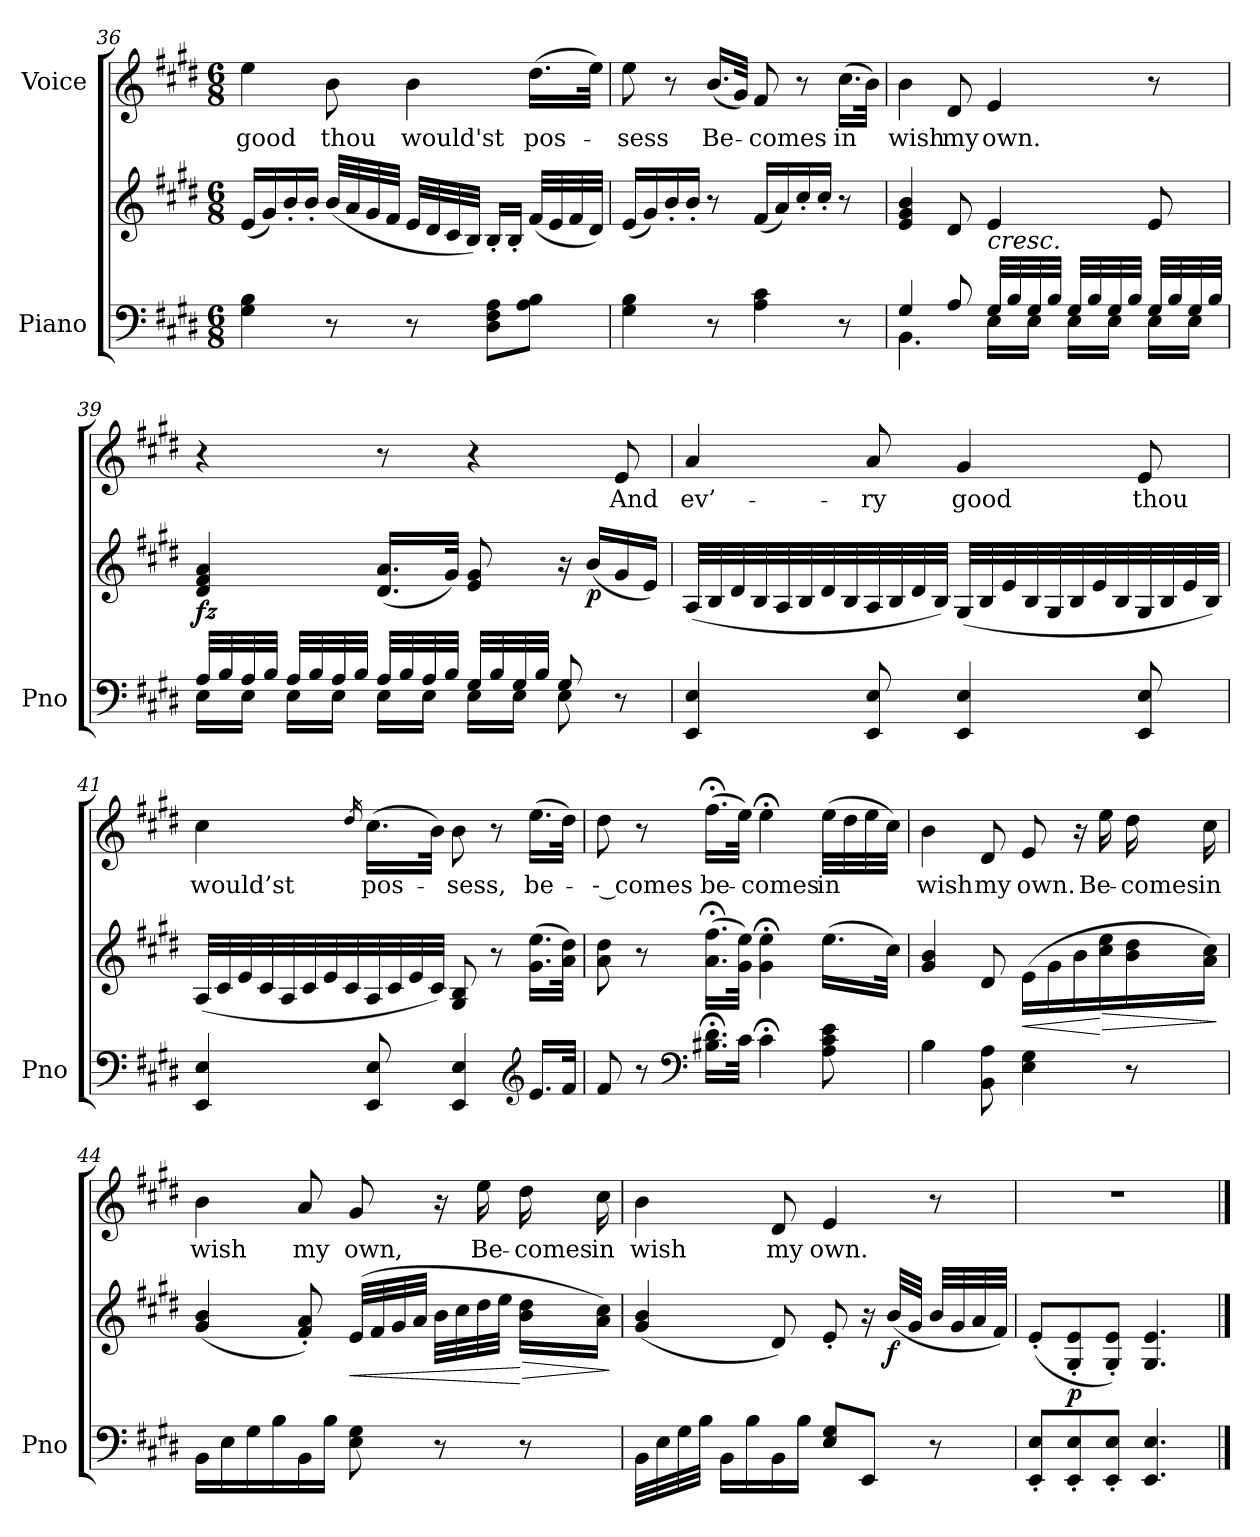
**kern	**kern	**dynam	**kern	**text
*part2	*part2	*part2	*part1	*part1
*staff3	*staff2	*staff2/3	*staff1	*staff1
*I"Piano	*	*	*I"Voice	*
*I'Pno	*	*	*	*
*clefF4	*clefG2	*	*clefG2	*
*k[f#c#g#d#]	*k[f#c#g#d#]	*	*k[f#c#g#d#]	*
*M6/8	*M6/8	*	*M6/8	*
=36	=36	=36	=36	=36
4G#\ 4B\	(16e/LL	.	4ee\	good
.	16g#/)	.	.	.
.	16b'/	.	.	.
.	16b'/JJ	.	.	.
8r	(32b/LLL	.	8b\	thou
.	32a/	.	.	.
.	32g#/	.	.	.
.	32f#/JJJ	.	.	.
8r	32e/LLL	.	4b\	would'st
.	32d#/	.	.	.
.	32c#/	.	.	.
.	32B/JJJ)	.	.	.
8D#\ 8F#\ 8A\L	16B'/LL	.	.	.
.	16B'/JJ	.	.	.
8A\ 8B\J	(32f#/LLL	.	(16.dd#\LL	pos-
.	32e/	.	.	.
.	32f#/	.	.	.
.	32d#/JJJ)	.	32ee\JJk)	.
=37	=37	=37	=37	=37
4G#\ 4B\	(16e/LL	.	8ee\	-sess
.	16g#/)	.	.	.
.	16b'/	.	8r	.
.	16b'/JJ	.	.	.
8r	8r	.	(16.b/LL	Be-
.	.	.	32g#/JJk)	.
4A\ 4c#\	(16f#/LL	.	8f#/	-comes
.	16a/)	.	.	.
.	16cc#'/	.	8r	.
.	16cc#'/JJ	.	.	.
8r	8r	.	(16.cc#\LL	in
.	.	.	32b\JJk)	.
=38	=38	=38	=38	=38
*^	*	*	*	*
4G#/	4.BB\	4e/ 4g#/ 4b/	.	4b\	wish
8A/	.	8d#/	.	8d#/	my
!	!	!LO:TX:b:i:t=cresc.	!	!	!
32G#/LLL	16E\LL	4e/	.	4e/	own.
32B/	.	.	.	.	.
32G#/	16E\JJ	.	.	.	.
32B/JJJ	.	.	.	.	.
32G#/LLL	16E\LL	.	.	.	.
32B/	.	.	.	.	.
32G#/	16E\JJ	.	.	.	.
32B/JJJ	.	.	.	.	.
32G#/LLL	16E\LL	8e/	.	8r	.
32B/	.	.	.	.	.
32G#/	16E\JJ	.	.	.	.
32B/JJJ	.	.	.	.	.
=39	=39	=39	=39	=39	=39
!	!	!	!LO:DY:b	!	!
32A/LLL	16E\LL	4d#/ 4f#/ 4a/	fz	4r	.
32B/	.	.	.	.	.
32A/	16E\JJ	.	.	.	.
32B/JJJ	.	.	.	.	.
32A/LLL	16E\LL	.	.	.	.
32B/	.	.	.	.	.
32A/	16E\JJ	.	.	.	.
32B/JJJ	.	.	.	.	.
32A/LLL	16E\LL	(>16.d#/ 16.a/LL	.	8r	.
32B/	.	.	.	.	.
32A/	16E\JJ	.	.	.	.
32B/JJJ	.	32g#/JJk)	.	.	.
32G#/LLL	16E\LL	8e/ 8g#/	.	4r	.
32B/	.	.	.	.	.
32G#/	16E\JJ	.	.	.	.
32B/JJJ	.	.	.	.	.
8G#/	8E\	16r	.	.	.
!	!	!	!LO:DY:b	!	!
.	.	(16b/LL	p	.	.
8r	8ryy	16g#/	.	8e/	And
.	.	16e/JJ)	.	.	.
*v	*v	*	*	*	*
=40	=40	=40	=40	=40
4EE/ 4E/	(32A/LLL	.	4a/	ev’-
.	32B/	.	.	.
.	32d#/	.	.	.
.	32B/	.	.	.
.	32A/	.	.	.
.	32B/	.	.	.
.	32d#/	.	.	.
.	32B/	.	.	.
8EE/ 8E/	32A/	.	8a/	-ry
.	32B/	.	.	.
.	32d#/	.	.	.
.	32B/JJJ)	.	.	.
4EE/ 4E/	(32G#/LLL	.	4g#/	good
.	32B/	.	.	.
.	32e/	.	.	.
.	32B/	.	.	.
.	32G#/	.	.	.
.	32B/	.	.	.
.	32e/	.	.	.
.	32B/	.	.	.
8EE/ 8E/	32G#/	.	8e/	thou
.	32B/	.	.	.
.	32e/	.	.	.
.	32B/JJJ)	.	.	.
=41	=41	=41	=41	=41
4EE/ 4E/	(32A/LLL	.	4cc#\	would’st
.	32c#/	.	.	.
.	32e/	.	.	.
.	32c#/	.	.	.
.	32A/	.	.	.
.	32c#/	.	.	.
.	32e/	.	.	.
.	32c#/	.	.	.
.	.	.	16qdd#/	.
8EE/ 8E/	32A/	.	(16.cc#\LL	pos-
.	32c#/	.	.	.
.	32e/	.	.	.
.	32c#/JJJ)	.	32b\JJk)	.
4EE/ 4E/	8G#/ 8B/	.	8b\	-sess,
.	8r	.	8r	.
*clefG2	*	*	*	*
16.e/LL	(16.g#\ 16.ee\LL	.	(16.ee\LL	be-
32f#/JJk	32a\ 32dd#\JJk)	.	32dd#\JJk)	.
=42	=42	=42	=42	=42
8f#/	8a\ 8dd#\	.	8dd#\	-- comes
8r	8r	.	8r	.
*clefF4	*	*	*	*
16.B#X\;< 16.d#\;<LL	(16.a\;< 16.ff#\;<LL	.	(16.ff#;<\LL	be-
32c#\JJk	32g#\ 32ee\JJk)	.	32ee\JJk)	.
4c#;<\	4g#\;< 4ee\;<	.	4ee;<\	-comes
8A\ 8c#\ 8e\	(16.ee\LL	.	(32ee\LLL	in
.	.	.	32dd#\	.
.	.	.	32ee\	.
.	32cc#\JJk)	.	32cc#\JJJ)	.
=43	=43	=43	=43	=43
4B\	4g#/ 4b/	.	4b\	wish
8BB\ 8A\	8d#/	.	8d#/	my
!	!	!LO:HP:b	!	!
4E\ 4G#\	(16e\LL	<	8e/	own.
.	16g#\	.	.	.
.	16b\	.	16r	.
!	!	!LO:HP:n=1:b	!	!
.	16cc#\ 16ee\	[ >	16ee\	Be-
8r	16b\ 16dd#\	.	16dd#\	-comes
.	16a\ 16cc#\JJ)	.	16cc#\	in
.	.	]	.	.
=44	=44	=44	=44	=44
16BB\LL	(4g#/ 4b/	.	4b\	wish
16E\	.	.	.	.
16G#\	.	.	.	.
16B\	.	.	.	.
16BB\	8f#/' 8a/')	.	8a/	my
16B\JJ	.	.	.	.
!	!	!LO:HP:b	!	!
8E\ 8G#\	(32e/LLL	<	8g#/	own,
.	32f#/	.	.	.
.	32g#/	.	.	.
.	32a/JJJ	.	.	.
8r	32b\LLL	.	16r	.
.	32cc#\	.	.	.
.	32dd#\	.	16ee\	Be-
.	32ee\JJJ	.	.	.
!	!	!LO:HP:n=1:b	!	!
8r	16b\ 16dd#\LL	[ >	16dd#\	-comes
.	16a\ 16cc#\JJ)	.	16cc#\	in
.	.	]	.	.
=45	=45	=45	=45	=45
32BB\LLL	(4g#/ 4b/	.	4b\	wish
32E\	.	.	.	.
32G#\	.	.	.	.
32B\JJJ	.	.	.	.
16BB\LL	.	.	.	.
16B\	.	.	.	.
16BB\	8d#/)	.	8d#/	my
16B\JJ	.	.	.	.
8E/ 8G#/L	8e'/	.	4e/	own.
8EE/J	16r	.	.	.
!	!	!LO:DY:b	!	!
.	(32b/LLL	f	.	.
.	32g#/JJJ	.	.	.
8r	32b/LLL	.	8r	.
.	32g#/	.	.	.
.	32a/	.	.	.
.	32f#/JJJ)	.	.	.
=46	=46	=46	=46	=46
8EE/' 8E/'L	(>8e'>/L	.	2.r	.
!	!	!LO:DY:b	!	!
8EE/' 8E/'	8G#/'> 8e/'>	p	.	.
8EE/' 8E/'J	8G#/'> 8e/'>J)	.	.	.
4.EE/ 4.E/	4.G#/ 4.e/	.	.	.
==	==	==	==	==
*-	*-	*-	*-	*-
